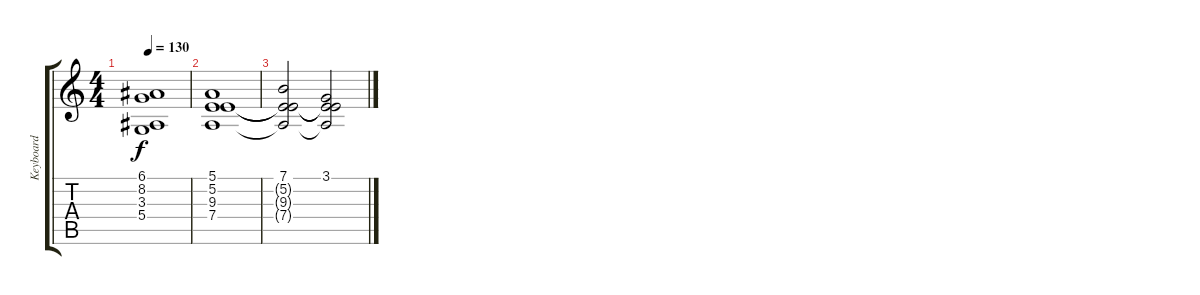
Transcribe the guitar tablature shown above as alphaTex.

\track ("Keyboard" "Keyboard") {instrument choiraahs}
\staff {score tabs}
\tuning (E4 B3 G3 D3 A2 E2) {hide}
\ts (4 4)
\tempo 130
\clef g2
\ks c
(6.1 8.2 3.3 5.4).1{dy f} |
(5.1 5.2 9.3 7.4).1 |
(7.1 5.2{t} 9.3{t} 7.4{t}).2 (3.1 5.2{t} 9.3{t} 7.4{t}).2
